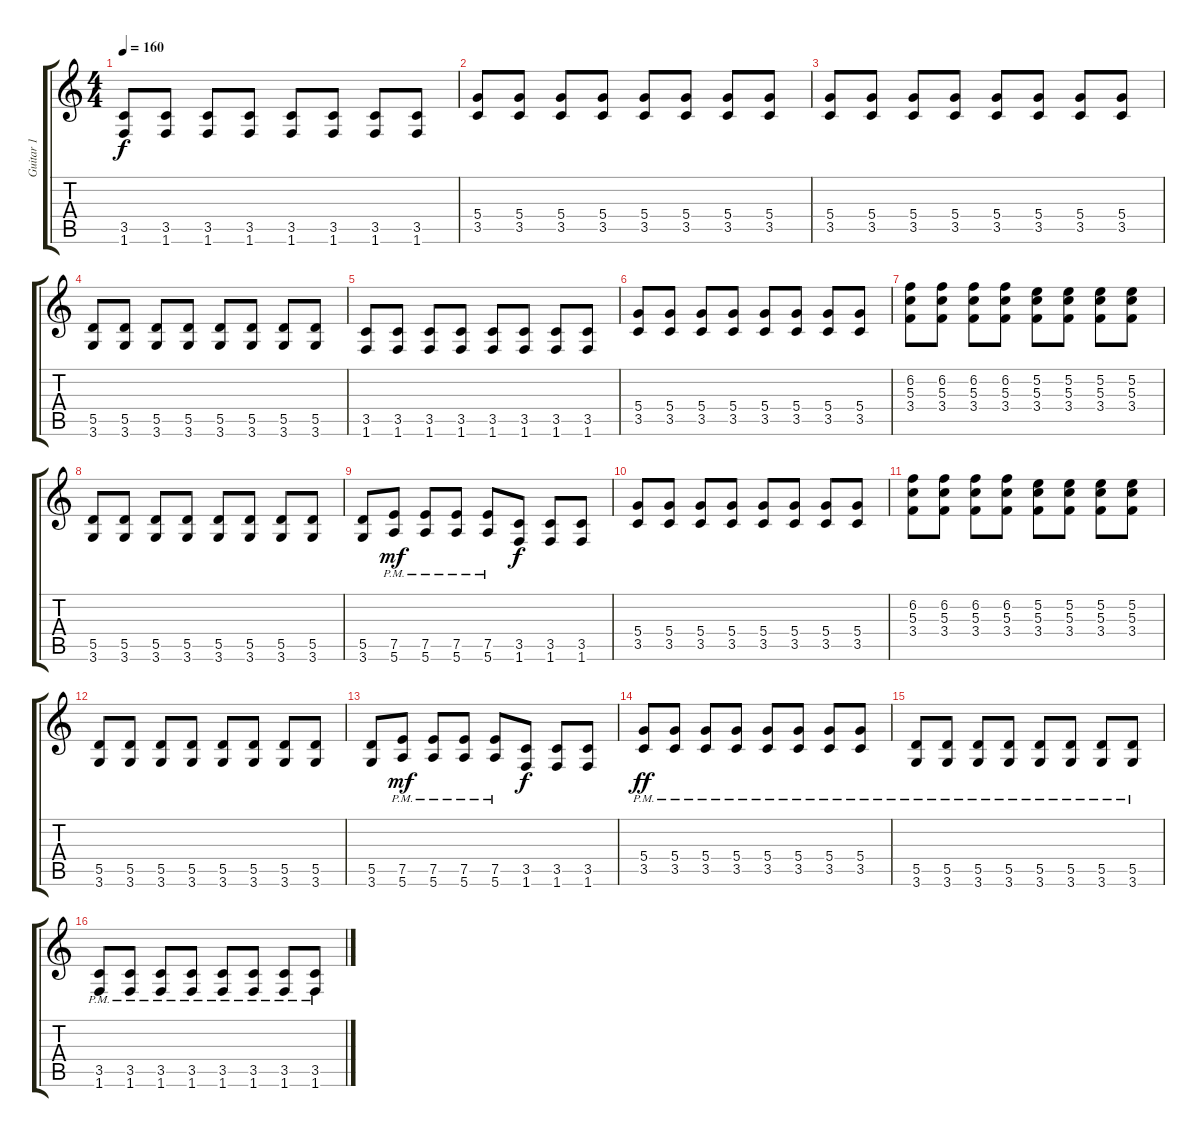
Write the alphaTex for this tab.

\track ("Guitar 1" "Guitar 1") {instrument distortionguitar}
\staff {score tabs}
\tuning (E4 B3 G3 D3 A2 E2) {hide}
\ts (4 4)
\tempo 160
\clef g2
\ks c
(3.5 1.6).8{dy f} (3.5 1.6).8 (3.5 1.6).8 (3.5 1.6).8 (3.5 1.6).8 (3.5 1.6).8 (3.5 1.6).8 (3.5 1.6).8 |
(5.4 3.5).8 (5.4 3.5).8 (5.4 3.5).8 (5.4 3.5).8 (5.4 3.5).8 (5.4 3.5).8 (5.4 3.5).8 (5.4 3.5).8 |
(5.4 3.5).8 (5.4 3.5).8 (5.4 3.5).8 (5.4 3.5).8 (5.4 3.5).8 (5.4 3.5).8 (5.4 3.5).8 (5.4 3.5).8 |
(5.5 3.6).8 (5.5 3.6).8 (5.5 3.6).8 (5.5 3.6).8 (5.5 3.6).8 (5.5 3.6).8 (5.5 3.6).8 (5.5 3.6).8 |
(3.5 1.6).8 (3.5 1.6).8 (3.5 1.6).8 (3.5 1.6).8 (3.5 1.6).8 (3.5 1.6).8 (3.5 1.6).8 (3.5 1.6).8 |
(5.4 3.5).8 (5.4 3.5).8 (5.4 3.5).8 (5.4 3.5).8 (5.4 3.5).8 (5.4 3.5).8 (5.4 3.5).8 (5.4 3.5).8 |
(6.2 5.3 3.4).8 (6.2 5.3 3.4).8 (6.2 5.3 3.4).8 (6.2 5.3 3.4).8 (5.2 5.3 3.4).8 (5.2 5.3 3.4).8 (5.2 5.3 3.4).8 (5.2 5.3 3.4).8 |
(5.5 3.6).8 (5.5 3.6).8 (5.5 3.6).8 (5.5 3.6).8 (5.5 3.6).8 (5.5 3.6).8 (5.5 3.6).8 (5.5 3.6).8 |
(5.5 3.6).8 (7.5{pm} 5.6{pm}).8{dy mf} (7.5{pm} 5.6{pm}).8 (7.5{pm} 5.6{pm}).8 (7.5{pm} 5.6{pm}).8 (3.5 1.6).8{dy f} (3.5 1.6).8 (3.5 1.6).8 |
(5.4 3.5).8 (5.4 3.5).8 (5.4 3.5).8 (5.4 3.5).8 (5.4 3.5).8 (5.4 3.5).8 (5.4 3.5).8 (5.4 3.5).8 |
(6.2 5.3 3.4).8 (6.2 5.3 3.4).8 (6.2 5.3 3.4).8 (6.2 5.3 3.4).8 (5.2 5.3 3.4).8 (5.2 5.3 3.4).8 (5.2 5.3 3.4).8 (5.2 5.3 3.4).8 |
(5.5 3.6).8 (5.5 3.6).8 (5.5 3.6).8 (5.5 3.6).8 (5.5 3.6).8 (5.5 3.6).8 (5.5 3.6).8 (5.5 3.6).8 |
(5.5 3.6).8 (7.5{pm} 5.6{pm}).8{dy mf} (7.5{pm} 5.6{pm}).8 (7.5{pm} 5.6{pm}).8 (7.5{pm} 5.6{pm}).8 (3.5 1.6).8{dy f} (3.5 1.6).8 (3.5 1.6).8 |
(5.4{pm} 3.5{pm}).8{dy ff} (5.4{pm} 3.5{pm}).8 (5.4{pm} 3.5{pm}).8 (5.4{pm} 3.5{pm}).8 (5.4{pm} 3.5{pm}).8 (5.4{pm} 3.5{pm}).8 (5.4{pm} 3.5{pm}).8 (5.4{pm} 3.5{pm}).8 |
(5.5{pm} 3.6{pm}).8 (5.5{pm} 3.6{pm}).8 (5.5{pm} 3.6{pm}).8 (5.5{pm} 3.6{pm}).8 (5.5{pm} 3.6{pm}).8 (5.5{pm} 3.6{pm}).8 (5.5{pm} 3.6{pm}).8 (5.5{pm} 3.6{pm}).8 |
(3.5{pm} 1.6{pm}).8 (3.5{pm} 1.6{pm}).8 (3.5{pm} 1.6{pm}).8 (3.5{pm} 1.6{pm}).8 (3.5{pm} 1.6{pm}).8 (3.5{pm} 1.6{pm}).8 (3.5{pm} 1.6{pm}).8 (3.5{pm} 1.6{pm}).8
